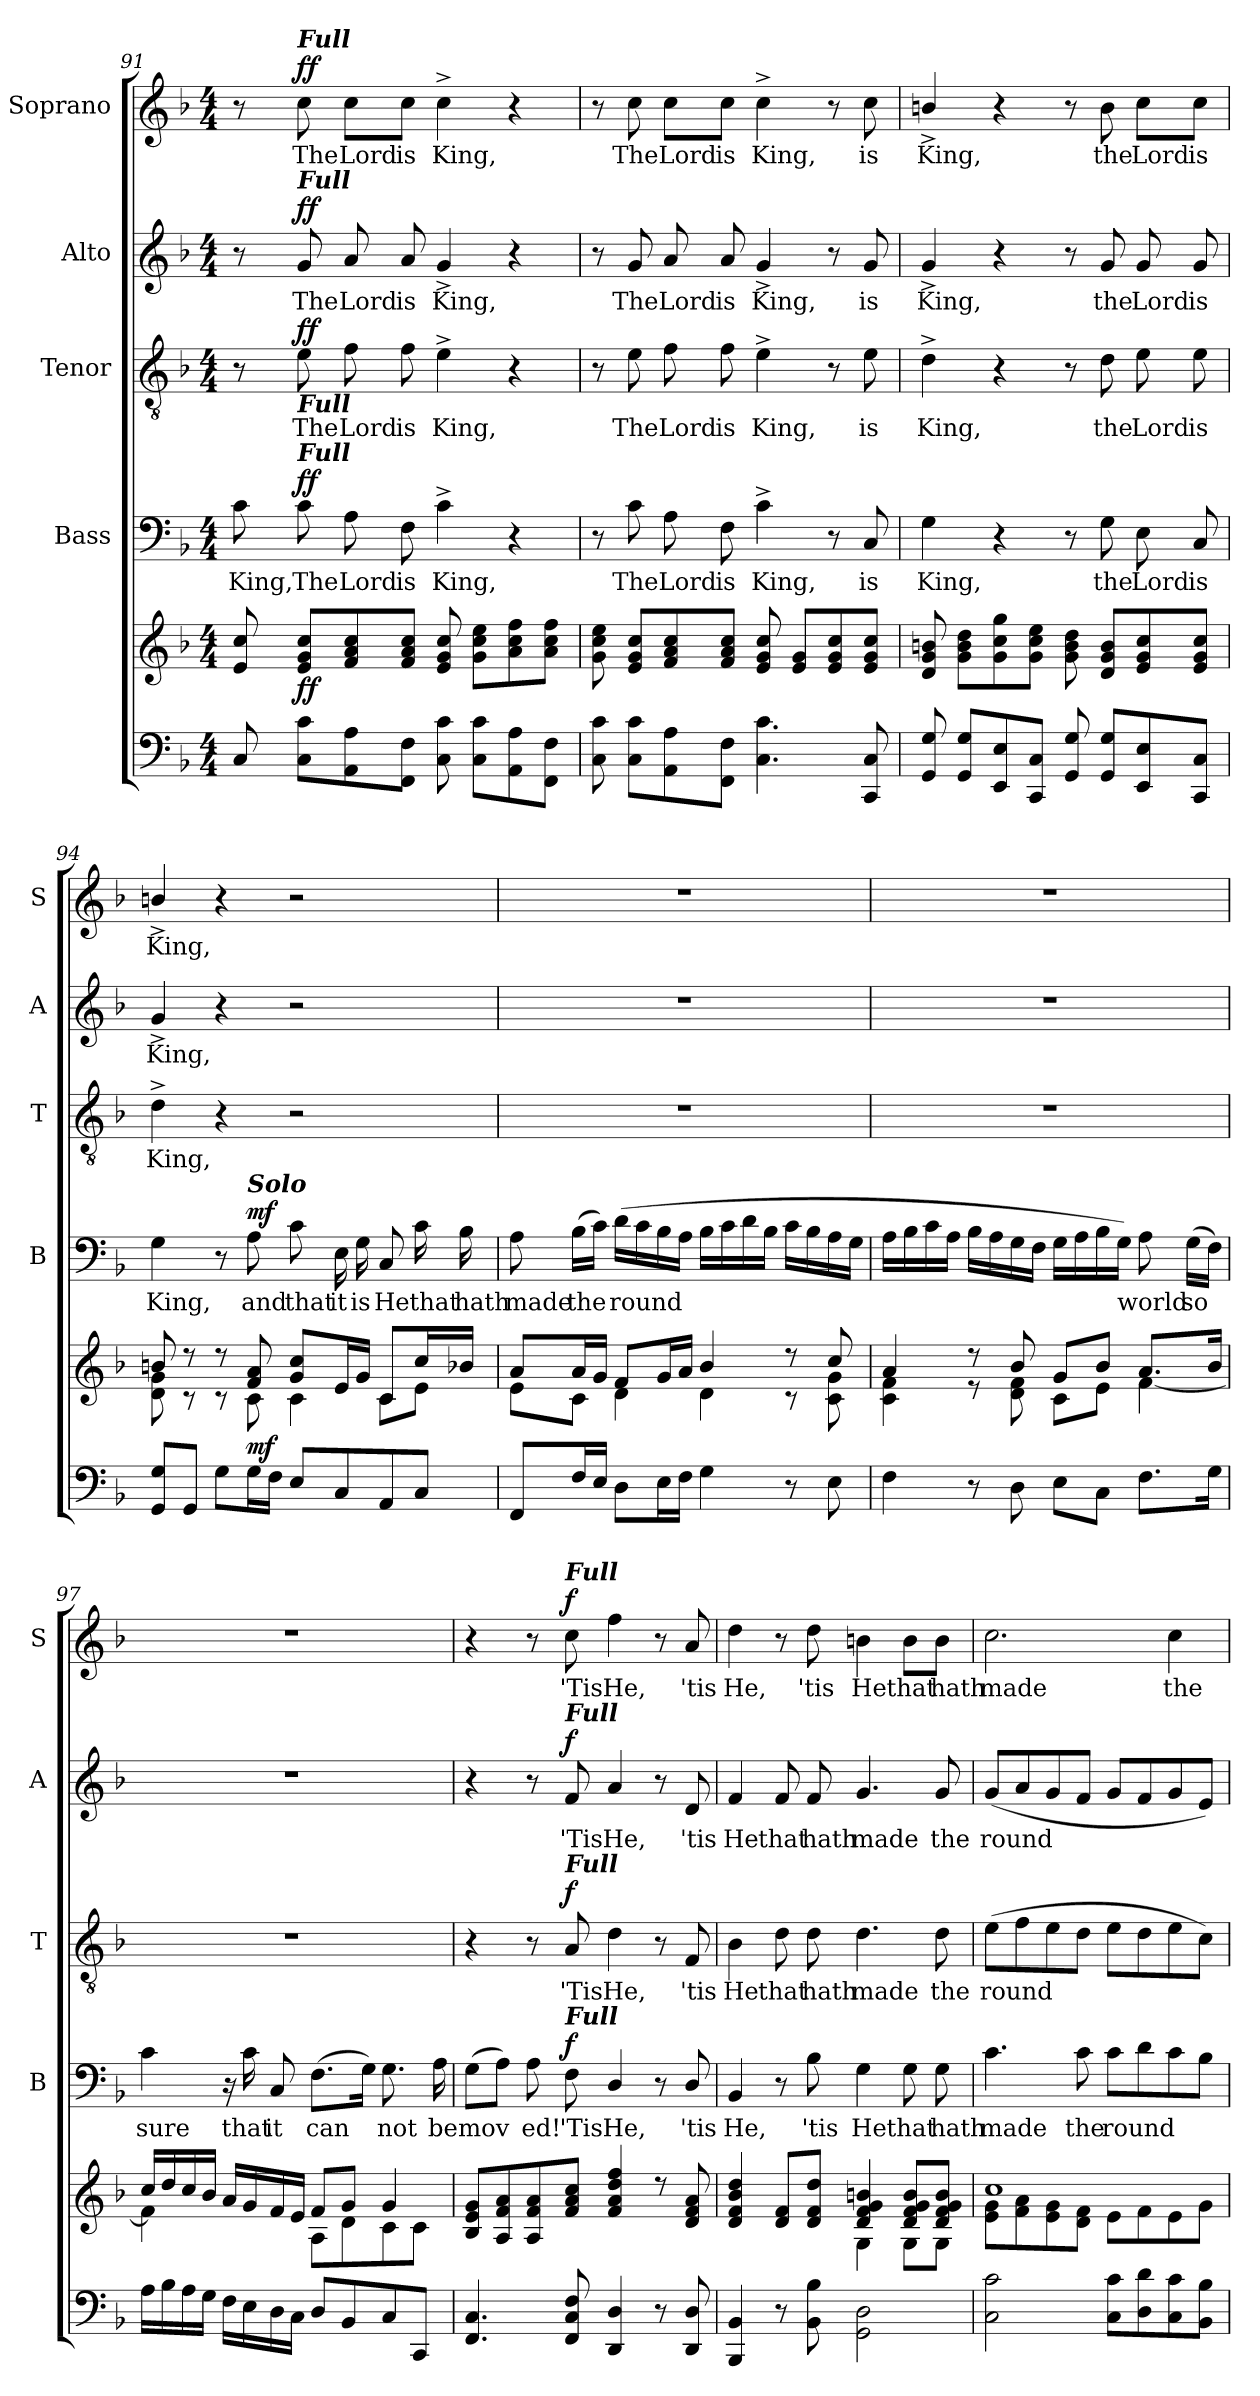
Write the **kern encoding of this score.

**kern	**kern	**dynam	**kern	**text	**dynam	**kern	**text	**dynam	**kern	**text	**dynam	**kern	**text	**dynam
*part6	*part5	*part5	*part4	*part4	*part4	*part3	*part3	*part3	*part2	*part2	*part2	*part1	*part1	*part1
*staff6	*staff5	*staff5	*staff4	*staff4	*staff4	*staff3	*staff3	*staff3	*staff2	*staff2	*staff2	*staff1	*staff1	*staff1
*	*	*	*I"Bass	*	*	*I"Tenor	*	*	*I"Alto	*	*	*I"Soprano	*	*
*	*	*	*I'B	*	*	*I'T	*	*	*I'A	*	*	*I'S	*	*
!!LO:LB:g=z
*clefF4	*clefG2	*	*clefF4	*	*	*clefGv2	*	*	*clefG2	*	*	*clefG2	*	*
*k[b-]	*k[b-]	*	*k[b-]	*	*	*k[b-]	*	*	*k[b-]	*	*	*k[b-]	*	*
*F:	*F:	*	*F:	*	*	*F:	*	*	*F:	*	*	*F:	*	*
*M4/4	*M4/4	*	*M4/4	*	*	*M4/4	*	*	*M4/4	*	*	*M4/4	*	*
=91	=91	=91	=91	=91	=91	=91	=91	=91	=91	=91	=91	=91	=91	=91
*^	*	*	*	*	*	*	*	*	*	*	*	*	*	*
!	!	!	!	!	!LO:LY:b	!	!	!	!	!	!	!	!	!	!
8C/	1ryy	8e/ 8cc/	.	8c\	King,	.	8r	.	.	8r	.	.	8r	.	.
!	!	!	!	!	!	!	!	!	!	!	!	!	!LO:TX:a:Bi:t=Full	!	!
!	!	!	!	!	!	!	!	!	!	!LO:TX:a:Bi:t=Full	!	!	!	!	!
!	!	!	!	!	!	!	!LO:TX:b:Bi:t=Full	!	!	!	!	!	!	!	!
!	!	!	!	!LO:TX:a:Bi:t=Full	!	!	!	!	!	!	!	!	!	!	!
!	!	!	!LO:DY:b	!	!LO:LY:b	!LO:DY:b	!	!LO:LY:b	!LO:DY:b	!	!LO:LY:b	!LO:DY:b	!	!LO:LY:b	!LO:DY:b
8C\ 8c\L	.	8e/ 8g/ 8cc/L	ff	8c\	The	ff	8e\	The	ff	8g/	The	ff	8cc\	The	ff
!	!	!	!	!	!LO:LY:b	!	!	!LO:LY:b	!	!	!LO:LY:b	!	!	!LO:LY:b	!
8AA\ 8A\	.	8f/ 8a/ 8cc/	.	8A\	Lord	.	8f\	Lord	.	8a/	Lord	.	8cc\L	Lord	.
!	!	!	!	!	!LO:LY:b	!	!	!LO:LY:b	!	!	!LO:LY:b	!	!	!LO:LY:b	!
8FF\ 8F\J	.	8f/ 8a/ 8cc/J	.	8F\	is	.	8f\	is	.	8a/	is	.	8cc\J	is	.
!	!	!	!	!	!LO:LY:b	!	!	!LO:LY:b	!	!	!LO:LY:b	!	!	!LO:LY:b	!
8C\ 8c\	.	8e/ 8g/ 8cc/	.	4c^>\	King,	.	4e^>\	King,	.	4g^</	King,	.	4cc^>\	King,	.
8C\ 8c\L	.	8g\ 8cc\ 8ee\L	.	.	.	.	.	.	.	.	.	.	.	.	.
8AA\ 8A\	.	8a\ 8cc\ 8ff\	.	4r	.	.	4r	.	.	4r	.	.	4r	.	.
8FF\ 8F\J	.	8a\ 8cc\ 8ff\J	.	.	.	.	.	.	.	.	.	.	.	.	.
=92	=92	=92	=92	=92	=92	=92	=92	=92	=92	=92	=92	=92	=92	=92	=92
8C\ 8c\	1ryy	8g\ 8cc\ 8ee\	.	8r	.	.	8r	.	.	8r	.	.	8r	.	.
!	!	!	!	!	!LO:LY:b	!	!	!LO:LY:b	!	!	!LO:LY:b	!	!	!LO:LY:b	!
8C\ 8c\L	.	8e/ 8g/ 8cc/L	.	8c\	The	.	8e\	The	.	8g/	The	.	8cc\	The	.
!	!	!	!	!	!LO:LY:b	!	!	!LO:LY:b	!	!	!LO:LY:b	!	!	!LO:LY:b	!
8AA\ 8A\	.	8f/ 8a/ 8cc/	.	8A\	Lord	.	8f\	Lord	.	8a/	Lord	.	8cc\L	Lord	.
!	!	!	!	!	!LO:LY:b	!	!	!LO:LY:b	!	!	!LO:LY:b	!	!	!LO:LY:b	!
8FF\ 8F\J	.	8f/ 8a/ 8cc/J	.	8F\	is	.	8f\	is	.	8a/	is	.	8cc\J	is	.
!	!	!	!	!	!LO:LY:b	!	!	!LO:LY:b	!	!	!LO:LY:b	!	!	!LO:LY:b	!
4.C\ 4.c\	.	8e/ 8g/ 8cc/	.	4c^>\	King,	.	4e^>\	King,	.	4g^</	King,	.	4cc^>\	King,	.
.	.	8e/ 8g/L	.	.	.	.	.	.	.	.	.	.	.	.	.
.	.	8e/ 8g/ 8cc/	.	8r	.	.	8r	.	.	8r	.	.	8r	.	.
!	!	!	!	!	!LO:LY:b	!	!	!LO:LY:b	!	!	!LO:LY:b	!	!	!LO:LY:b	!
8CC/ 8C/	.	8e/ 8g/ 8cc/J	.	8C/	is	.	8e\	is	.	8g/	is	.	8cc\	is	.
=93	=93	=93	=93	=93	=93	=93	=93	=93	=93	=93	=93	=93	=93	=93	=93
!	!	!	!	!	!LO:LY:b	!	!	!LO:LY:b	!	!	!LO:LY:b	!	!	!LO:LY:b	!
8GG/ 8G/	1ryy	8d/ 8g/ 8bn/	.	4G\	King,	.	4d^>\	King,	.	4g^</	King,	.	4bn^>/	King,	.
8GG/ 8G/L	.	8g\ 8b\ 8dd\L	.	.	.	.	.	.	.	.	.	.	.	.	.
8EE/ 8E/	.	8g\ 8cc\ 8gg\	.	4r	.	.	4r	.	.	4r	.	.	4r	.	.
8CC/ 8C/J	.	8g\ 8cc\ 8ee\J	.	.	.	.	.	.	.	.	.	.	.	.	.
8GG/ 8G/	.	8g\ 8b\ 8dd\	.	8r	.	.	8r	.	.	8r	.	.	8r	.	.
!	!	!	!	!	!LO:LY:b	!	!	!LO:LY:b	!	!	!LO:LY:b	!	!	!LO:LY:b	!
8GG/ 8G/L	.	8d/ 8g/ 8b/L	.	8G\	the	.	8d\	the	.	8g/	the	.	8b\	the	.
!	!	!	!	!	!LO:LY:b	!	!	!LO:LY:b	!	!	!LO:LY:b	!	!	!LO:LY:b	!
8EE/ 8E/	.	8e/ 8g/ 8cc/	.	8E\	Lord	.	8e\	Lord	.	8g/	Lord	.	8cc\L	Lord	.
!	!	!	!	!	!LO:LY:b	!	!	!LO:LY:b	!	!	!LO:LY:b	!	!	!LO:LY:b	!
8CC/ 8C/J	.	8e/ 8g/ 8cc/J	.	8C/	is	.	8e\	is	.	8g/	is	.	8cc\J	is	.
*v	*v	*	*	*	*	*	*	*	*	*	*	*	*	*	*
!!LO:PB:g=z
=94	=94	=94	=94	=94	=94	=94	=94	=94	=94	=94	=94	=94	=94	=94
*	*^	*	*	*	*	*	*	*	*	*	*	*	*	*
!	!	!	!	!	!LO:LY:b	!	!	!LO:LY:b	!	!	!LO:LY:b	!	!	!LO:LY:b	!
8GG/ 8G/L	8bn/	8d\ 8g\	.	4G\	King,	.	4d^>\	King,	.	4g^</	King,	.	4bn^>/	King,	.
8GG/J	8r	8r	.	.	.	.	.	.	.	.	.	.	.	.	.
8G\L	8r	8r	.	8r	.	.	4r	.	.	4r	.	.	4r	.	.
!	!	!	!	!LO:TX:a:Bi:t=Solo	!	!	!	!	!	!	!	!	!	!	!
!	!	!	!LO:DY:b	!	!LO:LY:b	!LO:DY:b	!	!	!	!	!	!	!	!	!
16G\L	8f/ 8a/	8c\	mf	8A\	and	mf	.	.	.	.	.	.	.	.	.
16F\JJ	.	.	.	.	.	.	.	.	.	.	.	.	.	.	.
!	!	!	!	!	!LO:LY:b	!	!	!	!	!	!	!	!	!	!
8E/L	8g/ 8cc/L	4c\	.	8c\	that	.	2r	.	.	2r	.	.	2r	.	.
!	!	!	!	!	!LO:LY:b	!	!	!	!	!	!	!	!	!	!
8C/	16e/L	.	.	16E\	it	.	.	.	.	.	.	.	.	.	.
!	!	!	!	!	!LO:LY:b	!	!	!	!	!	!	!	!	!	!
.	16g/JJ	.	.	16G\	is	.	.	.	.	.	.	.	.	.	.
!	!	!	!	!	!LO:LY:b	!	!	!	!	!	!	!	!	!	!
8AA/	8c/L	8c\L	.	8C/	He	.	.	.	.	.	.	.	.	.	.
!	!	!	!	!	!LO:LY:b	!	!	!	!	!	!	!	!	!	!
8C/J	16cc/L	8e\J	.	16c\	that	.	.	.	.	.	.	.	.	.	.
!	!	!	!	!	!LO:LY:b	!	!	!	!	!	!	!	!	!	!
.	16b-X/JJ	.	.	16B-i\	hath	.	.	.	.	.	.	.	.	.	.
=95	=95	=95	=95	=95	=95	=95	=95	=95	=95	=95	=95	=95	=95	=95	=95
!	!	!	!	!	!LO:LY:b	!	!	!	!	!	!	!	!	!	!
8FF/L	8a/L	8e\L	.	8A\	made	.	1r	.	.	1r	.	.	1r	.	.
!	!	!	!	!	!LO:LY:b	!	!	!	!	!	!	!	!	!	!
16F/L	16a/L	8c\J	.	(>16B-\LL	the	.	.	.	.	.	.	.	.	.	.
16E/JJ	16g/JJ	.	.	16c\JJ)	.	.	.	.	.	.	.	.	.	.	.
!	!	!	!	!	!LO:LY:b	!	!	!	!	!	!	!	!	!	!
8D\L	8f/L	4d\	.	(>16d\LL	round	.	.	.	.	.	.	.	.	.	.
.	.	.	.	16c\	.	.	.	.	.	.	.	.	.	.	.
16E\L	16g/L	.	.	16B-\	.	.	.	.	.	.	.	.	.	.	.
16F\JJ	16a/JJ	.	.	16A\JJ	.	.	.	.	.	.	.	.	.	.	.
4G\	4b-/	4d\	.	16B-\LL	.	.	.	.	.	.	.	.	.	.	.
.	.	.	.	16c\	.	.	.	.	.	.	.	.	.	.	.
.	.	.	.	16d\	.	.	.	.	.	.	.	.	.	.	.
.	.	.	.	16B-\JJ	.	.	.	.	.	.	.	.	.	.	.
8r	8r	8r	.	16c\LL	.	.	.	.	.	.	.	.	.	.	.
.	.	.	.	16B-\	.	.	.	.	.	.	.	.	.	.	.
8E\	8cc/	8c\ 8g\	.	16A\	.	.	.	.	.	.	.	.	.	.	.
.	.	.	.	16G\JJ	.	.	.	.	.	.	.	.	.	.	.
=96	=96	=96	=96	=96	=96	=96	=96	=96	=96	=96	=96	=96	=96	=96	=96
4F\	4a/	4c\ 4f\	.	16A\LL	.	.	1r	.	.	1r	.	.	1r	.	.
.	.	.	.	16B-\	.	.	.	.	.	.	.	.	.	.	.
.	.	.	.	16c\	.	.	.	.	.	.	.	.	.	.	.
.	.	.	.	16A\JJ	.	.	.	.	.	.	.	.	.	.	.
8r	8r	8r	.	16B-\LL	.	.	.	.	.	.	.	.	.	.	.
.	.	.	.	16A\	.	.	.	.	.	.	.	.	.	.	.
8D\	8b-/	8d\ 8f\	.	16G\	.	.	.	.	.	.	.	.	.	.	.
.	.	.	.	16F\JJ	.	.	.	.	.	.	.	.	.	.	.
8E\L	8g/L	8c\L	.	16G\LL	.	.	.	.	.	.	.	.	.	.	.
.	.	.	.	16A\	.	.	.	.	.	.	.	.	.	.	.
8C\J	8b-/J	8e\J	.	16B-\	.	.	.	.	.	.	.	.	.	.	.
.	.	.	.	16G\JJ)	.	.	.	.	.	.	.	.	.	.	.
!	!	!	!	!	!LO:LY:b	!	!	!	!	!	!	!	!	!	!
8.F\L	8.a/L	[<4f\	.	8A\	world	.	.	.	.	.	.	.	.	.	.
!	!	!	!	!	!LO:LY:b	!	!	!	!	!	!	!	!	!	!
.	.	.	.	(>16G\LL	so	.	.	.	.	.	.	.	.	.	.
16G\Jk	16b-/Jk	.	.	16F\JJ)	.	.	.	.	.	.	.	.	.	.	.
!!LO:LB:g=z
=97	=97	=97	=97	=97	=97	=97	=97	=97	=97	=97	=97	=97	=97	=97	=97
!	!	!	!	!	!LO:LY:b	!	!	!	!	!	!	!	!	!	!
16A\LL	16cc/LL	4f\]	.	4c\	sure	.	1r	.	.	1r	.	.	1r	.	.
16B-\	16dd/	.	.	.	.	.	.	.	.	.	.	.	.	.	.
16A\	16cc/	.	.	.	.	.	.	.	.	.	.	.	.	.	.
16G\JJ	16b-/JJ	.	.	.	.	.	.	.	.	.	.	.	.	.	.
16F\LL	16a/LL	4ryy	.	16r	.	.	.	.	.	.	.	.	.	.	.
!	!	!	!	!	!LO:LY:b	!	!	!	!	!	!	!	!	!	!
16E\	16g/	.	.	16c\	that	.	.	.	.	.	.	.	.	.	.
!	!	!	!	!	!LO:LY:b	!	!	!	!	!	!	!	!	!	!
16D\	16f/	.	.	8C/	it	.	.	.	.	.	.	.	.	.	.
16C\JJ	16e/JJ	.	.	.	.	.	.	.	.	.	.	.	.	.	.
!	!	!	!	!	!LO:LY:b	!	!	!	!	!	!	!	!	!	!
8D/L	8f/L	8A\L	.	(>8.F\L	can­	.	.	.	.	.	.	.	.	.	.
8BB-/	8g/J	8d\	.	.	.	.	.	.	.	.	.	.	.	.	.
.	.	.	.	16G\Jk)	.	.	.	.	.	.	.	.	.	.	.
!	!	!	!	!	!LO:LY:b	!	!	!	!	!	!	!	!	!	!
8C/	4g/	8c\	.	8.G\	not	.	.	.	.	.	.	.	.	.	.
8CC/J	.	8c\J	.	.	.	.	.	.	.	.	.	.	.	.	.
!	!	!	!	!	!LO:LY:b	!	!	!	!	!	!	!	!	!	!
.	.	.	.	16A\	be	.	.	.	.	.	.	.	.	.	.
=98	=98	=98	=98	=98	=98	=98	=98	=98	=98	=98	=98	=98	=98	=98	=98
!	!	!	!	!	!LO:LY:b	!	!	!	!	!	!	!	!	!	!
4.FF/ 4.C/	8B-/ 8e/ 8g/L	1ryy	.	(>8G\L	mov­	.	4r	.	.	4r	.	.	4r	.	.
.	8A/ 8f/ 8a/	.	.	8A\J)	.	.	.	.	.	.	.	.	.	.	.
!	!	!	!	!	!LO:LY:b	!	!	!	!	!	!	!	!	!	!
.	8A/ 8f/ 8a/	.	.	8A\	ed!	.	8r	.	.	8r	.	.	8r	.	.
!	!	!	!	!	!	!	!	!	!	!	!	!	!LO:TX:a:Bi:t=Full	!	!
!	!	!	!	!	!	!	!	!	!	!LO:TX:a:Bi:t=Full	!	!	!	!	!
!	!	!	!	!	!	!	!LO:TX:a:Bi:t=Full	!	!	!	!	!	!	!	!
!	!	!	!	!LO:TX:a:Bi:t=Full	!	!	!	!	!	!	!	!	!	!	!
!	!	!	!	!	!LO:LY:b	!LO:DY:b	!	!LO:LY:b	!LO:DY:b	!	!LO:LY:b	!LO:DY:b	!	!LO:LY:b	!LO:DY:b
8FF/ 8C/ 8F/	8f/ 8a/ 8cc/J	.	.	8F\	'Tis	f	8A/	'Tis	f	8f/	'Tis	f	8cc\	'Tis	f
!	!	!	!	!	!LO:LY:b	!	!	!LO:LY:b	!	!	!LO:LY:b	!	!	!LO:LY:b	!
4DD/ 4D/	4f/ 4a/ 4dd/ 4ff/	.	.	4D/	He,	.	4d\	He,	.	4a/	He,	.	4ff\	He,	.
8r	8r	.	.	8r	.	.	8r	.	.	8r	.	.	8r	.	.
!	!	!	!	!	!LO:LY:b	!	!	!LO:LY:b	!	!	!LO:LY:b	!	!	!LO:LY:b	!
8DD/ 8D/	8d/ 8f/ 8a/	.	.	8D/	'tis	.	8F/	'tis	.	8d/	'tis	.	8a/	'tis	.
=99	=99	=99	=99	=99	=99	=99	=99	=99	=99	=99	=99	=99	=99	=99	=99
!	!	!	!	!	!LO:LY:b	!	!	!LO:LY:b	!	!	!LO:LY:b	!	!	!LO:LY:b	!
4BBB-/ 4BB-/	4d/ 4f/ 4b-/ 4dd/	2ryy	.	4BB-/	He,	.	4B-\	He	.	4f/	He	.	4dd\	He,	.
!	!	!	!	!	!	!	!	!LO:LY:b	!	!	!LO:LY:b	!	!	!	!
8r	8d/ 8f/L	.	.	8r	.	.	8d\	that	.	8f/	that	.	8r	.	.
!	!	!	!	!	!LO:LY:b	!	!	!LO:LY:b	!	!	!LO:LY:b	!	!	!LO:LY:b	!
8BB-\ 8B-\	8d/ 8f/ 8dd/J	.	.	8B-\	'tis	.	8d\	hath	.	8f/	hath	.	8dd\	'tis	.
!	!	!	!	!	!LO:LY:b	!	!	!LO:LY:b	!	!	!LO:LY:b	!	!	!LO:LY:b	!
2GG\ 2D\	4d/ 4f/ 4g/ 4bn/	4G\	.	4G\	He	.	4.d\	made	.	4.g/	made	.	4bn\	He	.
!	!	!	!	!	!LO:LY:b	!	!	!	!	!	!	!	!	!LO:LY:b	!
.	8d/ 8f/ 8g/ 8b/L	8G\L	.	8G\	that	.	.	.	.	.	.	.	8b\L	that	.
!	!	!	!	!	!LO:LY:b	!	!	!LO:LY:b	!	!	!LO:LY:b	!	!	!LO:LY:b	!
.	8d/ 8f/ 8g/ 8b/J	8G\J	.	8G\	hath	.	8d\	the	.	8g/	the	.	8b\J	hath	.
!!LO:PB:g=z
=100	=100	=100	=100	=100	=100	=100	=100	=100	=100	=100	=100	=100	=100	=100	=100
*^	*	*	*	*	*	*	*	*	*	*	*	*	*	*	*
!	!	!	!	!	!	!LO:LY:b	!	!	!LO:LY:b	!	!	!LO:LY:b	!	!	!LO:LY:b	!
2C\ 2c\	1ryy	1cc	8e\ 8g\L	.	4.c\	made	.	(>8e\L	round	.	(<8g/L	round	.	2.cc\	made	.
.	.	.	8f\ 8a\	.	.	.	.	8f\	.	.	8a/	.	.	.	.	.
.	.	.	8e\ 8g\	.	.	.	.	8e\	.	.	8g/	.	.	.	.	.
!	!	!	!	!	!	!LO:LY:b	!	!	!	!	!	!	!	!	!	!
.	.	.	8d\ 8f\J	.	8c\	the	.	8d\J	.	.	8f/J	.	.	.	.	.
!	!	!	!	!	!	!LO:LY:b	!	!	!	!	!	!	!	!	!	!
8C\ 8c\L	.	.	8e\L	.	8c\L	round	.	8e\L	.	.	8g/L	.	.	.	.	.
8D\ 8d\	.	.	8f\	.	8d\	.	.	8d\	.	.	8f/	.	.	.	.	.
!	!	!	!	!	!	!	!	!	!	!	!	!	!	!	!LO:LY:b	!
8C\ 8c\	.	.	8e\	.	8c\	.	.	8e\	.	.	8g/	.	.	4cc\	the	.
8BB-\ 8B-\J	.	.	8g\J	.	8B-\J	.	.	8c\J)	.	.	8e/J)	.	.	.	.	.
*v	*v	*	*	*	*	*	*	*	*	*	*	*	*	*	*	*
*	*v	*v	*	*	*	*	*	*	*	*	*	*	*	*	*
=	=	=	=	=	=	=	=	=	=	=	=	=	=	=
*-	*-	*-	*-	*-	*-	*-	*-	*-	*-	*-	*-	*-	*-	*-
